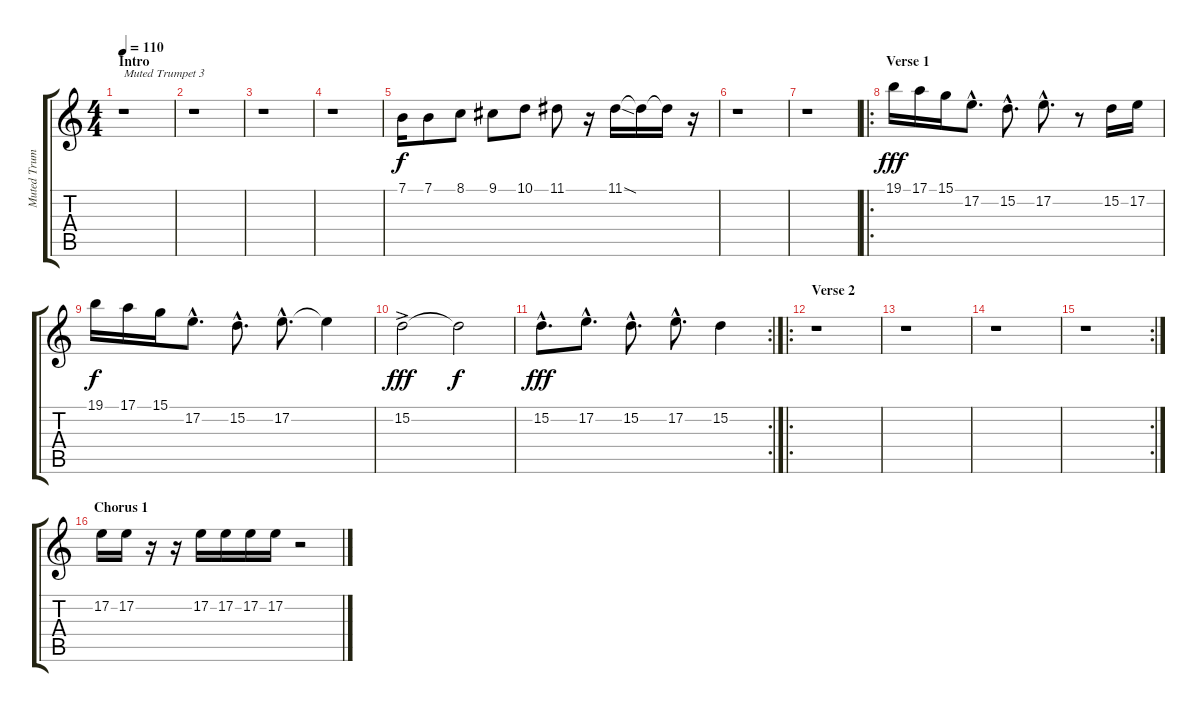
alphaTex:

\track ("Muted Trumpet 3" "Muted Trum") {instrument mutedtrumpet}
\staff {score tabs}
\tuning (E4 B3 G3 D3 A2 E2) {hide}
\ts (4 4)
\section ("" "Intro")
\tempo 110
\clef g2
\ks c
r.1{txt "Muted Trumpet 3" dy f instrument mutedtrumpet} |
r.1 |
r.1 |
r.1 |
7.1.16 7.1.8 8.1.8 9.1.8 10.1.8 11.1.8 r.16 11.1{sod}.16 11.1{t}.16 11.1{t}.16 r.16 |
r.1 |
r.1 |
\ro
\section ("" "Verse 1")
19.1.16{dy fff volume 11} 17.1.16 15.1.16 17.2{hac}.8{d} 15.2{hac}.8{d} 17.2{hac}.8{d} r.8 15.2.16 17.2.16 |
19.1.16{dy f} 17.1.16 15.1.16 17.2{hac}.8{d} 15.2{hac}.8{d} 17.2{hac}.8{d} 17.2{t}.4 |
15.2{ac}.2{dy fff} 15.2{t}.2{dy f} |
\rc 2
15.2{hac}.8{d dy fff} 17.2{hac}.8{d} 15.2{hac}.8{d} 17.2{hac}.8{d} 15.2.4 |
\ro
\section ("" "Verse 2")
r.1 |
r.1 |
r.1 |
\rc 2
r.1 |
\section ("" "Chorus 1")
17.2.16{volume 10} 17.2.16 r.16 r.16 17.2.16 17.2.16 17.2.16 17.2.16 r.2
